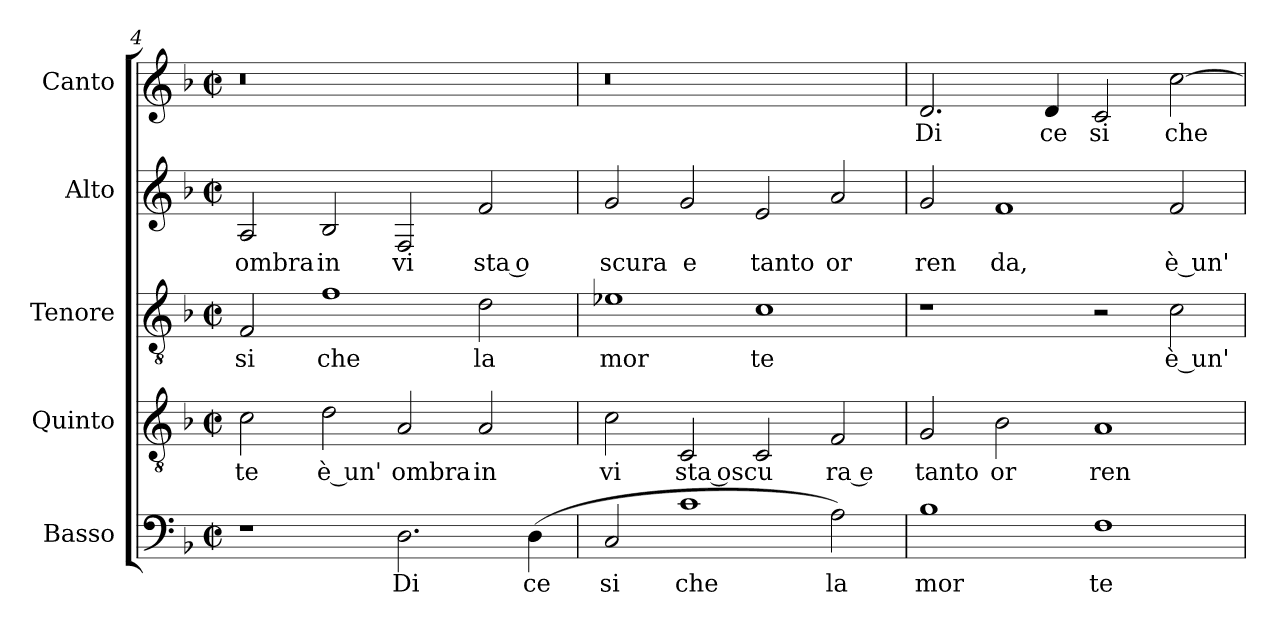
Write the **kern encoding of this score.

**kern	**text	**kern	**text	**kern	**text	**kern	**text	**kern	**text
*part5	*part5	*part4	*part4	*part3	*part3	*part2	*part2	*part1	*part1
*staff5	*staff5	*staff4	*staff4	*staff3	*staff3	*staff2	*staff2	*staff1	*staff1
*I"Basso	*	*I"Quinto	*	*I"Tenore	*	*I"Alto	*	*I"Canto	*
*clefF4	*	*clefGv2	*	*clefGv2	*	*clefG2	*	*clefG2	*
*k[b-]	*	*k[b-]	*	*k[b-]	*	*k[b-]	*	*k[b-]	*
*F:	*	*F:	*	*F:	*	*F:	*	*F:	*
*M2/2	*	*M2/2	*	*M2/2	*	*M2/2	*	*M2/2	*
*met(c|)	*	*met(c|)	*	*met(c|)	*	*met(c|)	*	*met(c|)	*
=4	=4	=4	=4	=4	=4	=4	=4	=4	=4
!	!	!	!LO:LY:b:cj	!	!LO:LY:b:cj	!	!LO:LY:b	!	!
1r	.	2c\	te	2F/	si	2A/	ombra	0r	.
!	!	!	!LO:LY:b:rj	!	!LO:LY:b:cj	!	!LO:LY:b	!	!
.	.	2d\	è un'	1f	che	2B-/	in	.	.
!	!LO:LY:b:cj	!	!LO:LY:b	!	!	!	!LO:LY:b:cj	!	!
2.D\	Di	2A/	ombra	.	.	2F/	vi	.	.
!	!	!	!LO:LY:b	!	!LO:LY:b:cj	!	!LO:LY:b:rj	!	!
.	.	2A/	in	2d\	la	2f/	sta o	.	.
!	!LO:LY:b:cj	!	!	!	!	!	!	!	!
(<4D\	ce	.	.	.	.	.	.	.	.
=5	=5	=5	=5	=5	=5	=5	=5	=5	=5
!	!LO:LY:b:cj	!	!LO:LY:b:cj	!	!LO:LY:b:cj	!	!LO:LY:b:cj	!	!
2C/	si	2c\	vi	1e-X	mor	2g/	scura	0r	.
!	!LO:LY:b:cj	!	!LO:LY:b:rj	!	!	!	!LO:LY:b	!	!
1c	che	2C/	sta oscu	.	.	2g/	e	.	.
!	!	!	!	!	!LO:LY:b:cj	!	!LO:LY:b:cj	!	!
.	.	(2C/	.	1c	te	2e/	tanto	.	.
!	!LO:LY:b:cj	!	!LO:LY:b:rj	!	!	!	!LO:LY:b	!	!
2A\)	la	2F/	ra e	.	.	2a/	or	.	.
!!LO:LB:g=z
=6	=6	=6	=6	=6	=6	=6	=6	=6	=6
!	!LO:LY:b:cj	!	!LO:LY:b:cj	!	!	!	!LO:LY:b:cj	!	!LO:LY:b:cj
1B-	mor	2G/	tanto	1r	.	2g/	ren	2.d/	Di
!	!	!	!LO:LY:b	!	!	!	!LO:LY:b:cj	!	!
.	.	2B-\	or	.	.	1f	da,	.	.
!	!	!	!	!	!	!	!	!	!LO:LY:b:cj
.	.	.	.	.	.	.	.	4d/	ce
!	!LO:LY:b:cj	!	!LO:LY:b:cj	!	!	!	!	!	!LO:LY:b:cj
1F	te	1A	ren	2r	.	.	.	2c/	si
!	!	!	!	!	!LO:LY:b:rj	!	!LO:LY:b:rj	!	!LO:LY:b
.	.	.	.	2c\	è un'	2f/	è un'	[>2cc\	che
=	=	=	=	=	=	=	=	=	=
*-	*-	*-	*-	*-	*-	*-	*-	*-	*-
